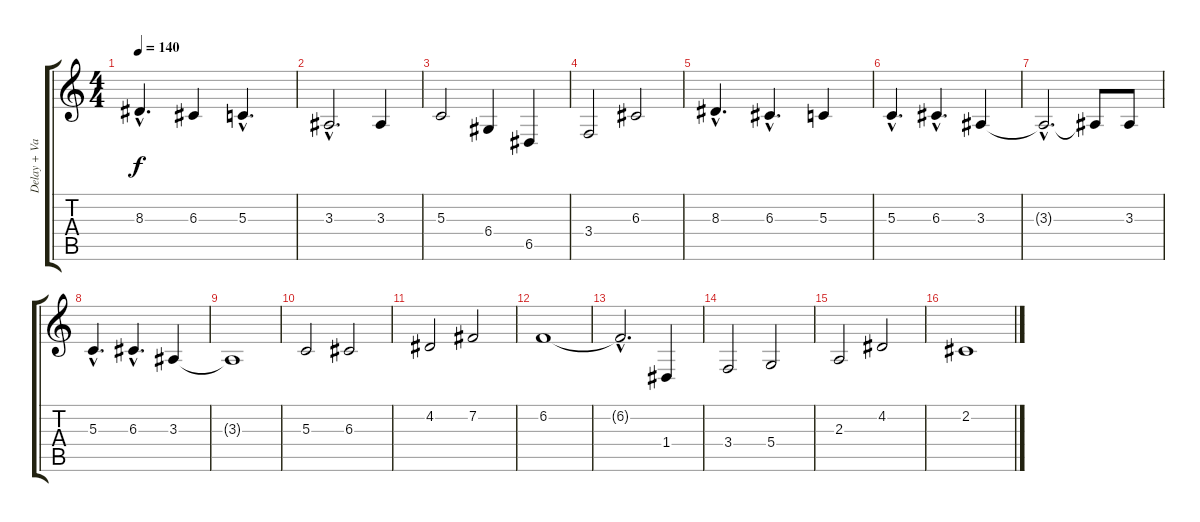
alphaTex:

\track ("Delay + Various" "Delay + Va") {instrument pad8sweep}
\staff {score tabs}
\tuning (E4 B3 G3 D3 A2 E2) {hide}
\ts (4 4)
\tempo 140
\clef g2
\ks c
8.3{hac}.4{d dy f} 6.3.4 5.3{hac}.4{d} |
3.3{hac}.2{d} 3.3.4 |
5.3.2 6.4.4 6.5.4 |
3.4.2 6.3.2 |
8.3{hac}.4{d} 6.3{hac}.4{d} 5.3.4 |
5.3{hac}.4{d} 6.3{hac}.4{d} 3.3.4 |
3.3{hac t}.2{d} 3.3{t}.8 3.3.8 |
5.3{hac}.4{d} 6.3{hac}.4{d} 3.3.4 |
3.3{t}.1 |
\section ("" "")
5.3.2 6.3.2 |
4.2.2 7.2.2 |
6.2.1 |
6.2{hac t}.2{d} 1.4.4 |
3.4.2 5.4.2 |
2.3.2 4.2.2 |
2.2.1
